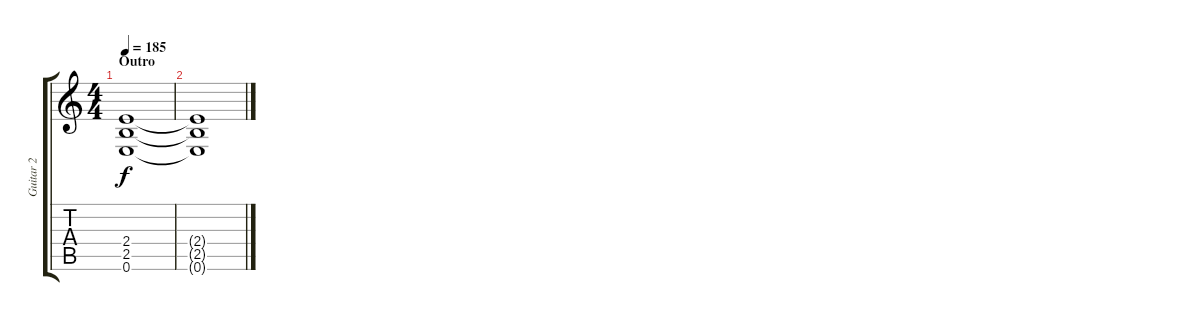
\track ("Guitar 2" "Guitar 2") {instrument overdrivenguitar}
\staff {score tabs}
\tuning (E4 B3 G3 D3 A2 E2) {hide}
\ts (4 4)
\section ("" "Outro")
\tempo 185
\clef g2
\ks c
(2.4 2.5 0.6).1{dy f volume 8} |
(2.4{t} 2.5{t} 0.6{t}).1
